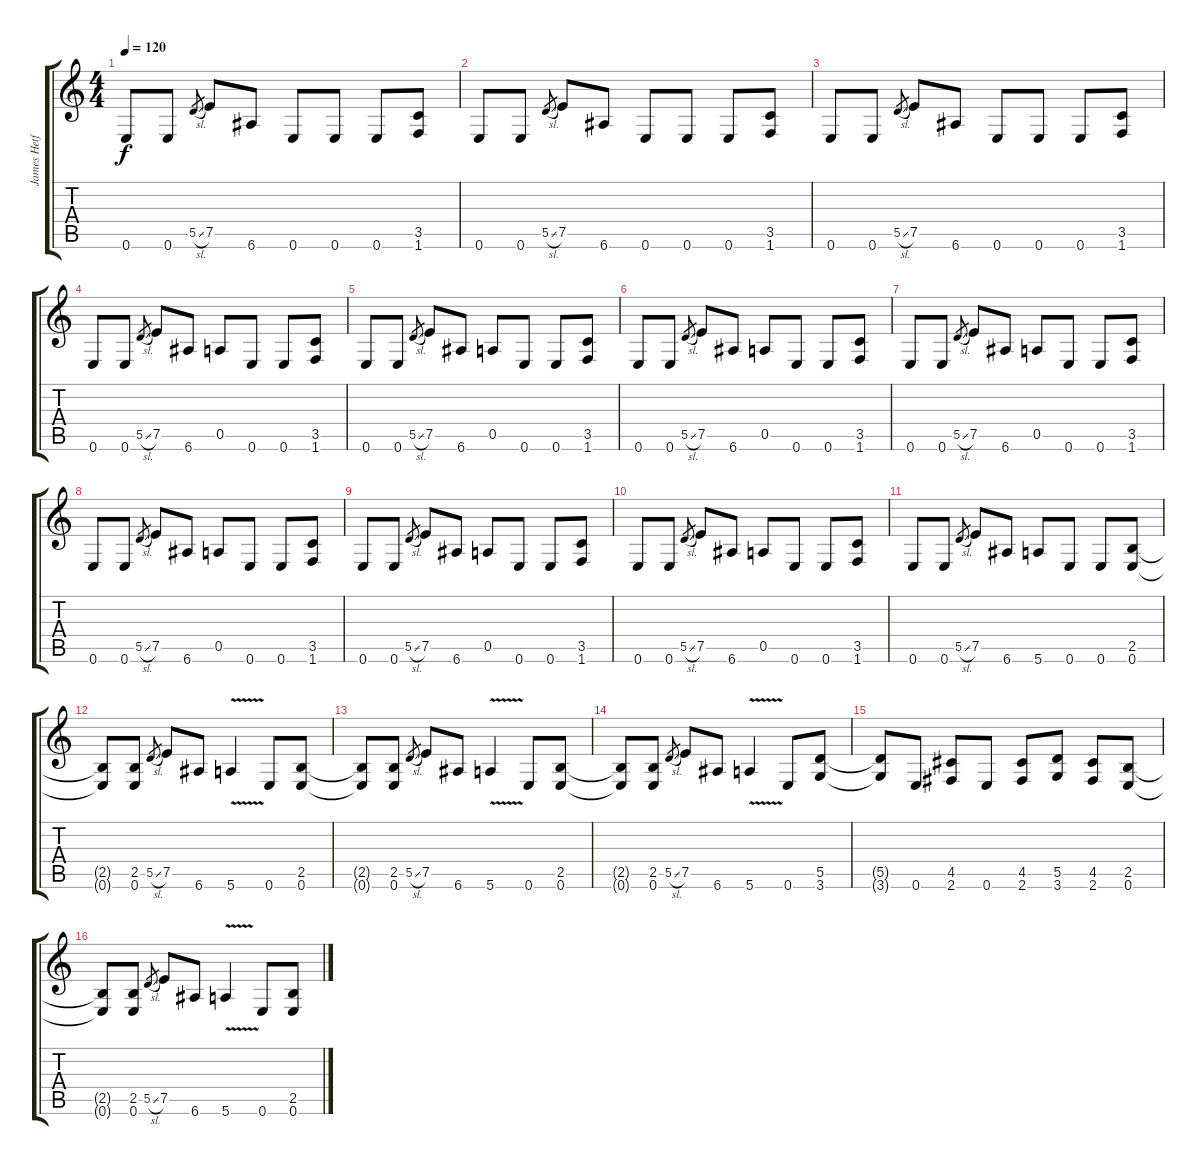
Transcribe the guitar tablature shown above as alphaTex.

\track ("James Hetfield (Rhythm)" "James Hetf") {instrument acousticguitarsteel}
\staff {score tabs}
\tuning (E4 B3 G3 D3 A2 E2) {hide}
\ts (4 4)
\tempo 120
\clef g2
\ks c
0.6.8{dy f} 0.6.8 5.5{sl}.8{gr} 7.5.8 6.6.8 0.6.8 0.6.8 0.6.8 (3.5 1.6).8 |
0.6.8 0.6.8 5.5{sl}.8{gr} 7.5.8 6.6.8 0.6.8 0.6.8 0.6.8 (3.5 1.6).8 |
0.6.8 0.6.8 5.5{sl}.8{gr} 7.5.8 6.6.8 0.6.8 0.6.8 0.6.8 (3.5 1.6).8 |
0.6.8 0.6.8 5.5{sl}.8{gr} 7.5.8 6.6.8 0.5.8 0.6.8 0.6.8 (3.5 1.6).8 |
0.6.8 0.6.8 5.5{sl}.8{gr} 7.5.8 6.6.8 0.5.8 0.6.8 0.6.8 (3.5 1.6).8 |
0.6.8 0.6.8 5.5{sl}.8{gr} 7.5.8 6.6.8 0.5.8 0.6.8 0.6.8 (3.5 1.6).8 |
0.6.8 0.6.8 5.5{sl}.8{gr} 7.5.8 6.6.8 0.5.8 0.6.8 0.6.8 (3.5 1.6).8 |
0.6.8 0.6.8 5.5{sl}.8{gr} 7.5.8 6.6.8 0.5.8 0.6.8 0.6.8 (3.5 1.6).8 |
0.6.8 0.6.8 5.5{sl}.8{gr} 7.5.8 6.6.8 0.5.8 0.6.8 0.6.8 (3.5 1.6).8 |
0.6.8 0.6.8 5.5{sl}.8{gr} 7.5.8 6.6.8 0.5.8 0.6.8 0.6.8 (3.5 1.6).8 |
0.6.8 0.6.8 5.5{sl}.8{gr} 7.5.8 6.6.8 5.6.8 0.6.8 0.6.8 (2.5 0.6).8 |
(2.5{t} 0.6{t}).8 (2.5 0.6).8 5.5{sl}.8{gr} 7.5.8 6.6.8 5.6{v}.4 0.6.8 (2.5 0.6).8 |
(2.5{t} 0.6{t}).8 (2.5 0.6).8 5.5{sl}.8{gr} 7.5.8 6.6.8 5.6{v}.4 0.6.8 (2.5 0.6).8 |
(2.5{t} 0.6{t}).8 (2.5 0.6).8 5.5{sl}.8{gr} 7.5.8 6.6.8 5.6{v}.4 0.6.8 (5.5 3.6).8 |
(5.5{t} 3.6{t}).8 0.6.8 (4.5 2.6).8 0.6.8 (4.5 2.6).8 (5.5 3.6).8 (4.5 2.6).8 (2.5 0.6).8 |
(2.5{t} 0.6{t}).8 (2.5 0.6).8 5.5{sl}.8{gr} 7.5.8 6.6.8 5.6{v}.4 0.6.8 (2.5 0.6).8
